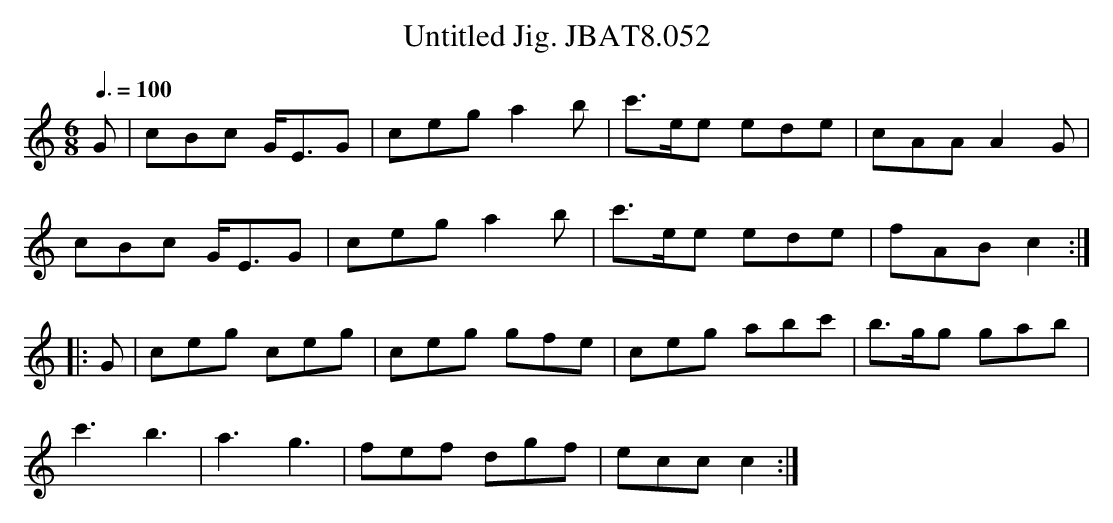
X:1
T:Untitled Jig. JBAT8.052
Q:3/8=100
M:6/8
L:1/8
K:C
G|cBc G<EG|cega2b|c'>ee ede|cAAA2G|
cBc G<EG|ceg a2b|c'>ee ede|fABc2:|
|:G|ceg ceg|ceg gfe|ceg abc'|b>gg gab|
c'3b3|a3g3|fef dgf|eccc2:|
